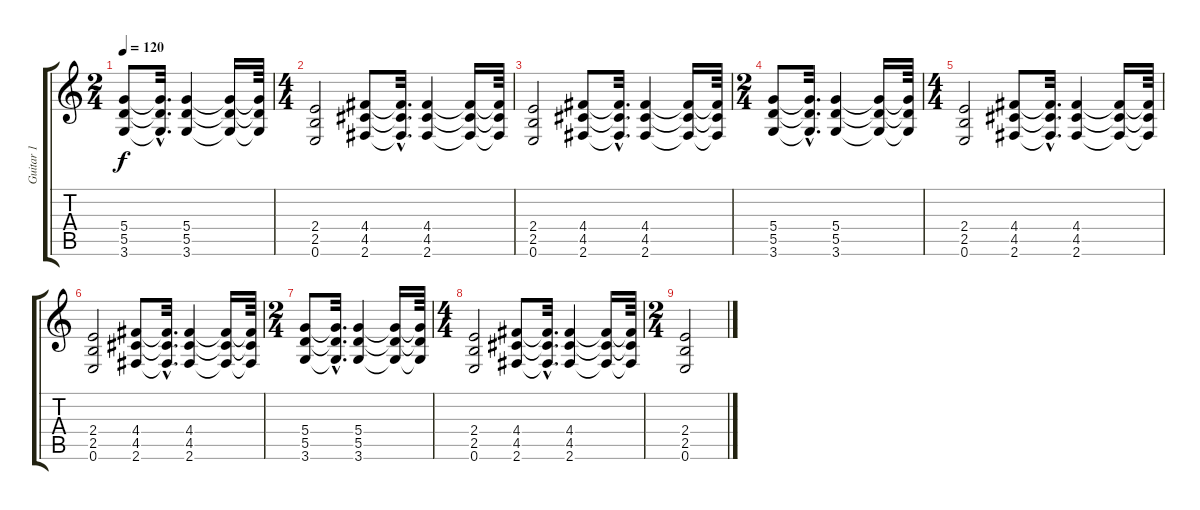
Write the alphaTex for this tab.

\track ("Guitar 1" "Guitar 1") {instrument distortionguitar}
\staff {score tabs}
\tuning (E4 B3 G3 D3 A2 E2) {hide}
\ts (2 4)
\tempo 120
\clef g2
\ks c
(5.4 5.5 3.6).8{dy f} (5.4{hac t} 5.5{hac t} 3.6{hac t}).32{d} (5.4 5.5 3.6).4 (5.4{t} 5.5{t} 3.6{t}).16 (5.4{t} 5.5{t} 3.6{t}).64 |
\ts (4 4)
(2.4 2.5 0.6).2 (4.4 4.5 2.6).8 (4.4{hac t} 4.5{hac t} 2.6{hac t}).32{d} (4.4 4.5 2.6).4 (4.4{t} 4.5{t} 2.6{t}).16 (4.4{t} 4.5{t} 2.6{t}).64 |
(2.4 2.5 0.6).2 (4.4 4.5 2.6).8 (4.4{hac t} 4.5{hac t} 2.6{hac t}).32{d} (4.4 4.5 2.6).4 (4.4{t} 4.5{t} 2.6{t}).16 (4.4{t} 4.5{t} 2.6{t}).64 |
\ts (2 4)
(5.4 5.5 3.6).8 (5.4{hac t} 5.5{hac t} 3.6{hac t}).32{d} (5.4 5.5 3.6).4 (5.4{t} 5.5{t} 3.6{t}).16 (5.4{t} 5.5{t} 3.6{t}).64 |
\ts (4 4)
(2.4 2.5 0.6).2 (4.4 4.5 2.6).8 (4.4{hac t} 4.5{hac t} 2.6{hac t}).32{d} (4.4 4.5 2.6).4 (4.4{t} 4.5{t} 2.6{t}).16 (4.4{t} 4.5{t} 2.6{t}).64 |
(2.4 2.5 0.6).2 (4.4 4.5 2.6).8 (4.4{hac t} 4.5{hac t} 2.6{hac t}).32{d} (4.4 4.5 2.6).4 (4.4{t} 4.5{t} 2.6{t}).16 (4.4{t} 4.5{t} 2.6{t}).64 |
\ts (2 4)
(5.4 5.5 3.6).8 (5.4{hac t} 5.5{hac t} 3.6{hac t}).32{d} (5.4 5.5 3.6).4 (5.4{t} 5.5{t} 3.6{t}).16 (5.4{t} 5.5{t} 3.6{t}).64 |
\ts (4 4)
(2.4 2.5 0.6).2 (4.4 4.5 2.6).8 (4.4{hac t} 4.5{hac t} 2.6{hac t}).32{d} (4.4 4.5 2.6).4 (4.4{t} 4.5{t} 2.6{t}).16 (4.4{t} 4.5{t} 2.6{t}).64 |
\ts (2 4)
(2.4 2.5 0.6).2
